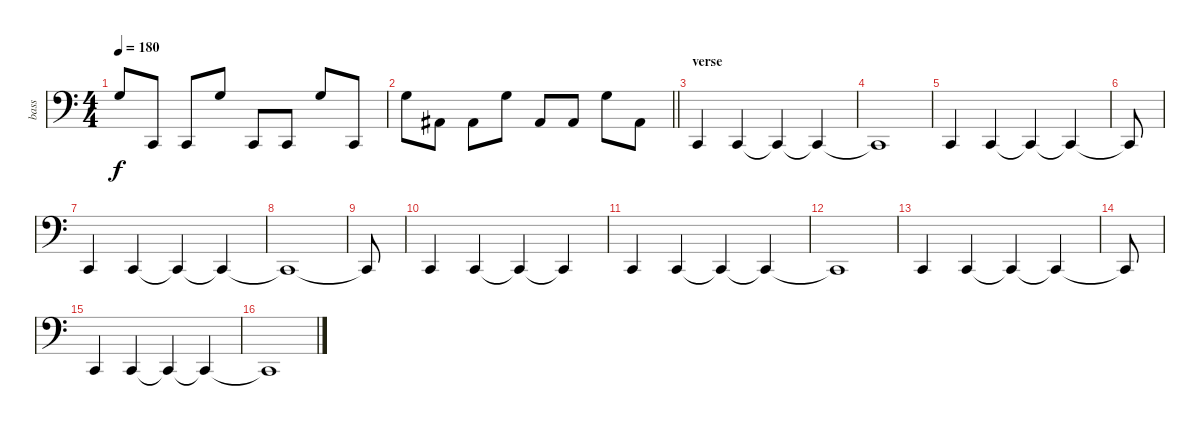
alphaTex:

\track ("bass" "bass") {instrument electricbasspick}
\staff {score}
\tuning (G2 C2 G1 C1) {hide}
\ts (4 4)
\tempo 180
\clef f4
\ks c
12.3.8{dy f} 0.4.8 0.4.8 12.3.8 0.4.8 0.4.8 12.3.8 0.4.8 |
\barLineRight lightlight
12.3.8 10.4.8 10.4.8 12.3.8 10.4.8 10.4.8 12.3.8 10.4.8 |
\section ("" "verse")
0.4.4 0.4.4 0.4{t}.4 0.4{t}.4 |
0.4{t}.1 |
0.4.4 0.4.4 0.4{t}.4 0.4{t}.4 |
0.4{t}.8 |
0.4.4 0.4.4 0.4{t}.4 0.4{t}.4 |
0.4{t}.1 |
0.4{t}.8 |
0.4.4 0.4.4 0.4{t}.4 0.4{t}.4 |
0.4.4 0.4.4 0.4{t}.4 0.4{t}.4 |
0.4{t}.1 |
0.4.4 0.4.4 0.4{t}.4 0.4{t}.4 |
0.4{t}.8 |
0.4.4 0.4.4 0.4{t}.4 0.4{t}.4 |
0.4{t}.1
